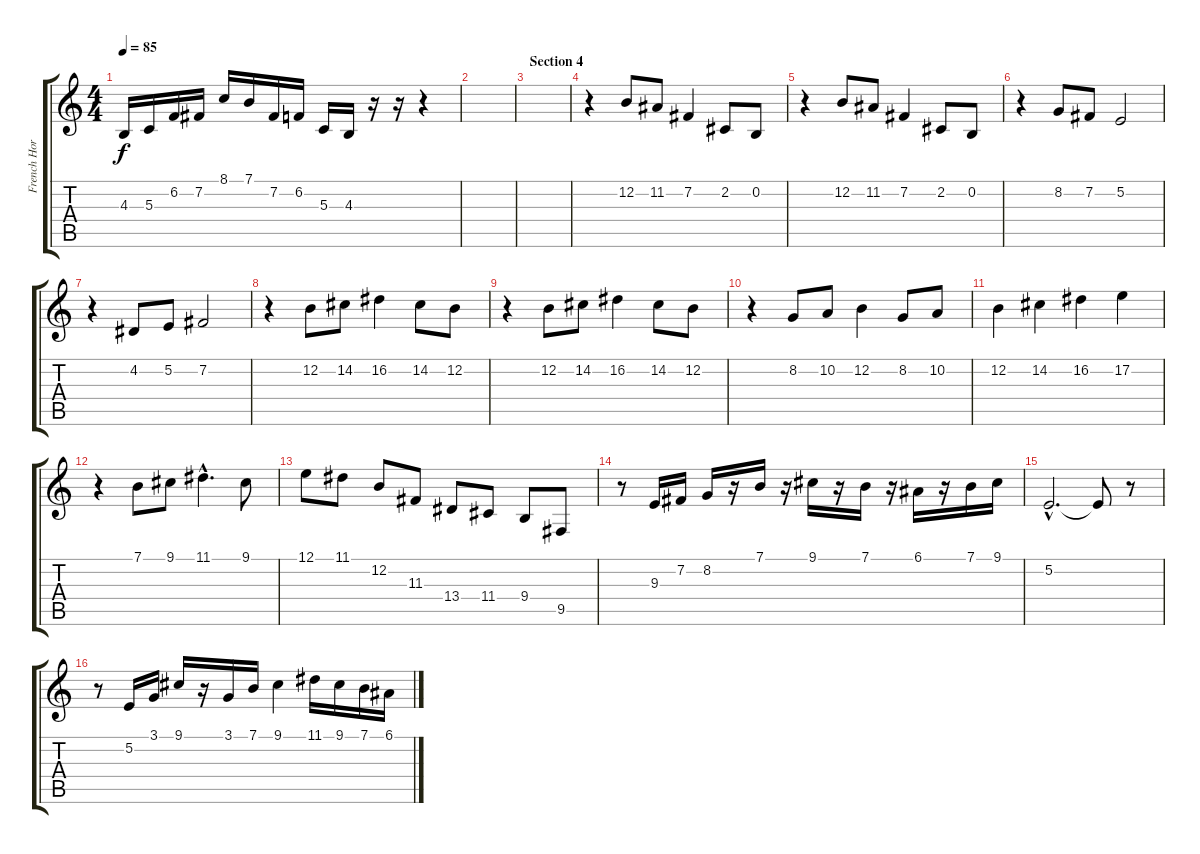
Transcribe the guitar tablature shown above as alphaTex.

\track ("French Horn" "French Hor") {instrument frenchhorn}
\staff {score tabs}
\tuning (E4 B3 G3 D3 A2 E2) {hide}
\ts (4 4)
\tempo 85
\clef g2
\ks c
4.3.16{dy f} 5.3.16 6.2.16 7.2.16 8.1.16 7.1.16 7.2.16 6.2.16 5.3.16 4.3.16 r.16 r.16 r.4 |
|
\section ("" "Section 4")
|
r.4 12.2.8 11.2.8 7.2.4 2.2.8 0.2.8 |
r.4 12.2.8 11.2.8 7.2.4 2.2.8 0.2.8 |
r.4 8.2.8 7.2.8 5.2.2 |
r.4 4.2.8 5.2.8 7.2.2 |
r.4 12.2.8 14.2.8 16.2.4 14.2.8 12.2.8 |
r.4 12.2.8 14.2.8 16.2.4 14.2.8 12.2.8 |
r.4 8.2.8 10.2.8 12.2.4 8.2.8 10.2.8 |
12.2.4 14.2.4 16.2.4 17.2.4 |
r.4 7.1.8 9.1.8 11.1{hac}.4{d} 9.1.8 |
12.1.8 11.1.8 12.2.8 11.3.8 13.4.8 11.4.8 9.4.8 9.5.8 |
r.8 9.3.16 7.2.16 8.2.16 r.16 7.1.16 r.16 9.1.16 r.16 7.1.16 r.16 6.1.16 r.16 7.1.16 9.1.16 |
5.2{hac}.2{d} 5.2{t}.8 r.8 |
r.8 5.2.16 3.1.16 9.1.16 r.16 3.1.16 7.1.16 9.1.4 11.1.16 9.1.16 7.1.16 6.1.16
